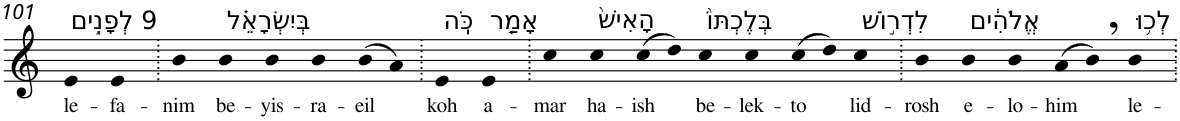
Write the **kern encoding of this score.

**kern	**text
*part1	*part1
*staff1	*staff1
*I"Piano	*
*I'Pno	*
!!LO:PB:g=z
*clefG2	*
*k[]	*
=101	=101
!LO:TX:a:t=9 לְפָנִ֣ים	!
!	!LO:LY:b
4e	le-
!	!LO:LY:b
4e	-fa-
=102.	=102.
!	!LO:LY:b
4b	-nim
!LO:TX:a:t=בְּיִשְׂרָאֵ֗ל	!
!	!LO:LY:b
4b	be-
!	!LO:LY:b
4b	-yis-
!	!LO:LY:b
4b	-ra-
!	!LO:LY:b
(>8b	-eil
8a)	.
=103.	=103.
!LO:TX:a:t=כֹּֽה	!
!	!LO:LY:b
4e	koh
!LO:TX:a:t=אָמַ֤ר	!
!	!LO:LY:b
4e	a-
=104.	=104.
!	!LO:LY:b
4cc	-mar
!LO:TX:a:t=הָאִישׁ֙	!
!	!LO:LY:b
4cc	ha-
!	!LO:LY:b
(>8cc	-ish
8dd)	.
!LO:TX:a:t=בְּלֶכְתּוֹ֙	!
!	!LO:LY:b
4cc	be-
!	!LO:LY:b
4cc	-lek-
!	!LO:LY:b
(>8cc	-to
8dd)	.
!LO:TX:a:t=לִדְר֣וֹשׁ	!
!	!LO:LY:b
4cc	lid-
=105.	=105.
!	!LO:LY:b
4b	-rosh
!LO:TX:a:t=אֱלֹהִ֔ים	!
!	!LO:LY:b
4b	e-
!	!LO:LY:b
4b	-lo-
!	!LO:LY:b
(>8a	-him
8b,)	.
!LO:TX:a:t=לְכ֥וּ	!
!	!LO:LY:b
4b	le-
=.	=.
*-	*-
